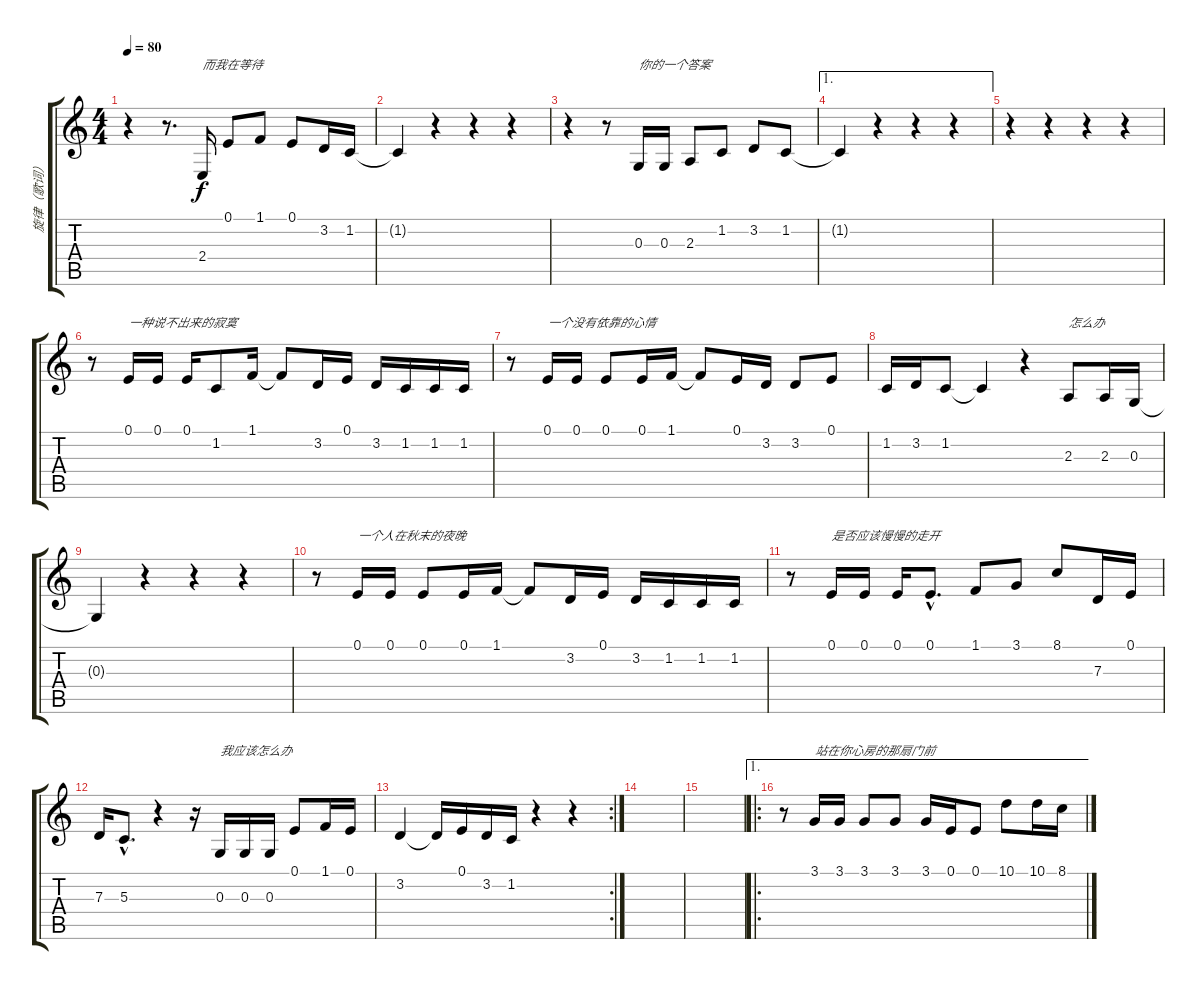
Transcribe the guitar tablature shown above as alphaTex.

\track ("旋律（歌词）" "旋律（歌词）") {instrument accordion}
\staff {score tabs}
\tuning (E4 B3 G3 D3 A2 E2) {hide}
\ts (4 4)
\tempo 80
\clef g2
\ks c
r.4{dy f} r.8{d} 2.4.16{txt "而我在等待"} 0.1.8 1.1.8 0.1.8 3.2.16 1.2.16 |
1.2{t}.4 r.4 r.4 r.4 |
r.4 r.8 0.3.16{txt "你的一个答案"} 0.3.16 2.3.8 1.2.8 3.2.8 1.2.8 |
\ae 1
1.2{t}.4 r.4 r.4 r.4 |
r.4 r.4 r.4 r.4 |
r.8 0.1.16{txt "一种说不出来的寂寞"} 0.1.16 0.1.16 1.2.8 1.1.16 1.1{t}.8 3.2.16 0.1.16 3.2.16 1.2.16 1.2.16 1.2.16 |
r.8 0.1.16{txt "一个没有依靠的心情"} 0.1.16 0.1.8 0.1.16 1.1.16 1.1{t}.8 0.1.16 3.2.16 3.2.8 0.1.8 |
1.2.16 3.2.16 1.2.8 1.2{t}.4 r.4 2.3.8{txt "怎么办"} 2.3.16 0.3.16 |
0.3{t}.4 r.4 r.4 r.4 |
r.8 0.1.16{txt "一个人在秋末的夜晚"} 0.1.16 0.1.8 0.1.16 1.1.16 1.1{t}.8 3.2.16 0.1.16 3.2.16 1.2.16 1.2.16 1.2.16 |
r.8 0.1.16{txt "是否应该慢慢的走开"} 0.1.16 0.1.16 0.1{hac}.8{d} 1.1.8 3.1.8 8.1.8 7.3.16 0.1.16 |
7.3.16 5.3{hac}.8{d} r.4 r.16 0.3.16{txt "我应该怎么办"} 0.3.16 0.3.16 0.1.8 1.1.16 0.1.16 |
\rc 2
3.2.4 3.2{t}.16 0.1.16 3.2.16 1.2.16 r.4 r.4 |
|
|
\ae 1
\ro
r.8 3.1.16{txt "站在你心房的那扇门前"} 3.1.16 3.1.8 3.1.8 3.1.16 0.1.16 0.1.8 10.1.8 10.1.16 8.1.16
